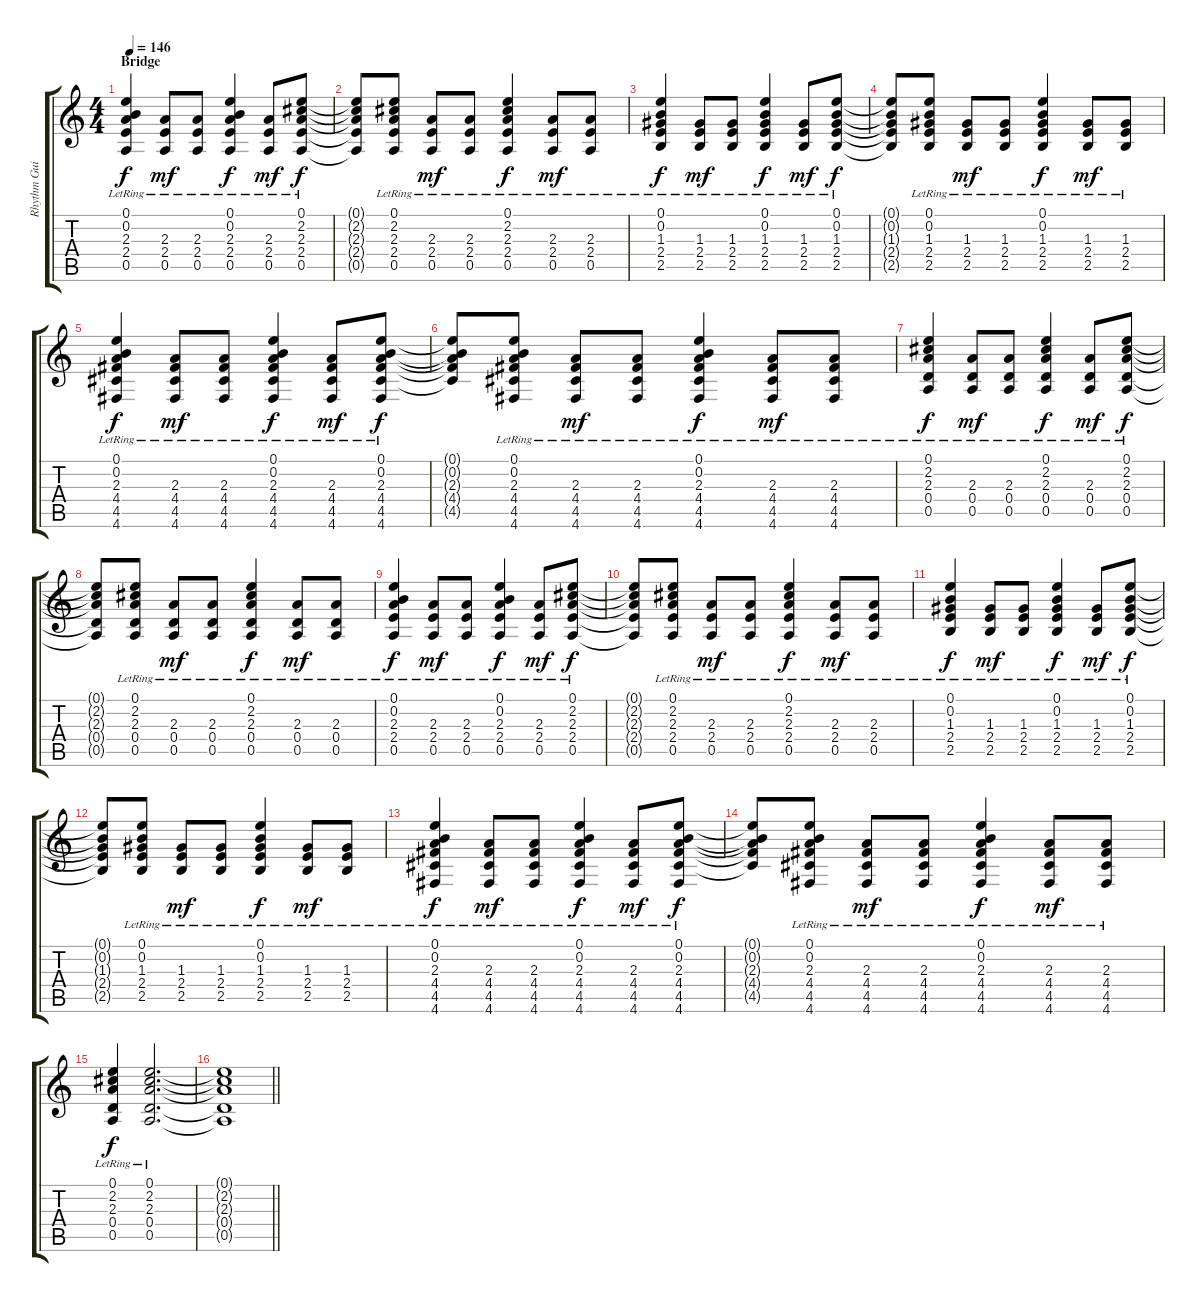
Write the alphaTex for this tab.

\track ("Rhythm Guitar" "Rhythm Gui") {instrument acousticguitarsteel}
\staff {score tabs}
\tuning (E4 B3 G3 D3 A2 D2) {hide}
\ts (4 4)
\section ("" "Bridge")
\tempo 146
\clef g2
\ks c
(0.1{lr} 0.2{lr} 2.3{lr} 2.4{lr} 0.5{lr}).4{dy f} (2.3{lr} 2.4{lr} 0.5{lr}).8{dy mf} (2.3{lr} 2.4{lr} 0.5{lr}).8 (0.1{lr} 0.2{lr} 2.3{lr} 2.4{lr} 0.5{lr}).4{dy f} (2.3{lr} 2.4{lr} 0.5{lr}).8{dy mf} (0.1{lr} 2.2{lr} 2.3{lr} 2.4{lr} 0.5{lr}).8{dy f} |
(0.1{t} 2.2{t} 2.3{t} 2.4{t} 0.5{t}).8 (0.1{lr} 2.2{lr} 2.3{lr} 2.4{lr} 0.5{lr}).8 (2.3{lr} 2.4{lr} 0.5{lr}).8{dy mf} (2.3{lr} 2.4{lr} 0.5{lr}).8 (0.1{lr} 2.2{lr} 2.3{lr} 2.4{lr} 0.5{lr}).4{dy f} (2.3{lr} 2.4{lr} 0.5{lr}).8{dy mf} (2.3{lr} 2.4{lr} 0.5{lr}).8 |
(0.1{lr} 0.2{lr} 1.3{lr} 2.4{lr} 2.5{lr}).4{dy f} (1.3{lr} 2.4{lr} 2.5{lr}).8{dy mf} (1.3{lr} 2.4{lr} 2.5{lr}).8 (0.1{lr} 0.2{lr} 1.3{lr} 2.4{lr} 2.5{lr}).4{dy f} (1.3{lr} 2.4{lr} 2.5{lr}).8{dy mf} (0.1{lr} 0.2{lr} 1.3{lr} 2.4{lr} 2.5{lr}).8{dy f} |
(0.1{t} 0.2{t} 1.3{t} 2.4{t} 2.5{t}).8 (0.1{lr} 0.2{lr} 1.3{lr} 2.4{lr} 2.5{lr}).8 (1.3{lr} 2.4{lr} 2.5{lr}).8{dy mf} (1.3{lr} 2.4{lr} 2.5{lr}).8 (0.1{lr} 0.2{lr} 1.3{lr} 2.4{lr} 2.5{lr}).4{dy f} (1.3{lr} 2.4{lr} 2.5{lr}).8{dy mf} (1.3{lr} 2.4{lr} 2.5{lr}).8 |
(0.1{lr} 0.2{lr} 2.3{lr} 4.4{lr} 4.5{lr} 4.6).4{dy f} (2.3{lr} 4.4{lr} 4.5{lr} 4.6{lr}).8{dy mf} (2.3{lr} 4.4{lr} 4.5{lr} 4.6{lr}).8 (0.1{lr} 0.2{lr} 2.3{lr} 4.4{lr} 4.5{lr} 4.6).4{dy f} (2.3{lr} 4.4{lr} 4.5{lr} 4.6).8{dy mf} (0.1{lr} 0.2{lr} 2.3{lr} 4.4{lr} 4.5{lr} 4.6).8{dy f} |
(0.1{t} 0.2{t} 2.3{t} 4.4{t} 4.5{t}).8 (0.1{lr} 0.2{lr} 2.3{lr} 4.4{lr} 4.5{lr} 4.6).8 (2.3{lr} 4.4{lr} 4.5{lr} 4.6).8{dy mf} (2.3{lr} 4.4{lr} 4.5{lr} 4.6).8 (0.1{lr} 0.2{lr} 2.3{lr} 4.4{lr} 4.5{lr} 4.6).4{dy f} (2.3{lr} 4.4{lr} 4.5{lr} 4.6).8{dy mf} (2.3{lr} 4.4{lr} 4.5{lr} 4.6).8 |
(0.1{lr} 2.2{lr} 2.3{lr} 0.4{lr} 0.5{lr}).4{dy f} (2.3{lr} 0.4{lr} 0.5{lr}).8{dy mf} (2.3{lr} 0.4{lr} 0.5{lr}).8 (0.1{lr} 2.2{lr} 2.3{lr} 0.4{lr} 0.5{lr}).4{dy f} (2.3{lr} 0.4{lr} 0.5{lr}).8{dy mf} (0.1{lr} 2.2{lr} 2.3{lr} 0.4{lr} 0.5{lr}).8{dy f} |
(0.1{t} 2.2{t} 2.3{t} 0.4{t} 0.5{t}).8 (0.1{lr} 2.2{lr} 2.3{lr} 0.4{lr} 0.5{lr}).8 (2.3{lr} 0.4{lr} 0.5{lr}).8{dy mf} (2.3{lr} 0.4{lr} 0.5{lr}).8 (0.1{lr} 2.2{lr} 2.3{lr} 0.4{lr} 0.5{lr}).4{dy f} (2.3{lr} 0.4{lr} 0.5{lr}).8{dy mf} (2.3{lr} 0.4{lr} 0.5{lr}).8 |
(0.1{lr} 0.2{lr} 2.3{lr} 2.4{lr} 0.5{lr}).4{dy f} (2.3{lr} 2.4{lr} 0.5{lr}).8{dy mf} (2.3{lr} 2.4{lr} 0.5{lr}).8 (0.1{lr} 0.2{lr} 2.3{lr} 2.4{lr} 0.5{lr}).4{dy f} (2.3{lr} 2.4{lr} 0.5{lr}).8{dy mf} (0.1{lr} 2.2{lr} 2.3{lr} 2.4{lr} 0.5{lr}).8{dy f} |
(0.1{t} 2.2{t} 2.3{t} 2.4{t} 0.5{t}).8 (0.1{lr} 2.2{lr} 2.3{lr} 2.4{lr} 0.5{lr}).8 (2.3{lr} 2.4{lr} 0.5{lr}).8{dy mf} (2.3{lr} 2.4{lr} 0.5{lr}).8 (0.1{lr} 2.2{lr} 2.3{lr} 2.4{lr} 0.5{lr}).4{dy f} (2.3{lr} 2.4{lr} 0.5{lr}).8{dy mf} (2.3{lr} 2.4{lr} 0.5{lr}).8 |
(0.1{lr} 0.2{lr} 1.3{lr} 2.4{lr} 2.5{lr}).4{dy f} (1.3{lr} 2.4{lr} 2.5{lr}).8{dy mf} (1.3{lr} 2.4{lr} 2.5{lr}).8 (0.1{lr} 0.2{lr} 1.3{lr} 2.4{lr} 2.5{lr}).4{dy f} (1.3{lr} 2.4{lr} 2.5{lr}).8{dy mf} (0.1{lr} 0.2{lr} 1.3{lr} 2.4{lr} 2.5{lr}).8{dy f} |
(0.1{t} 0.2{t} 1.3{t} 2.4{t} 2.5{t}).8 (0.1{lr} 0.2{lr} 1.3{lr} 2.4{lr} 2.5{lr}).8 (1.3{lr} 2.4{lr} 2.5{lr}).8{dy mf} (1.3{lr} 2.4{lr} 2.5{lr}).8 (0.1{lr} 0.2{lr} 1.3{lr} 2.4{lr} 2.5{lr}).4{dy f} (1.3{lr} 2.4{lr} 2.5{lr}).8{dy mf} (1.3{lr} 2.4{lr} 2.5{lr}).8 |
(0.1{lr} 0.2{lr} 2.3{lr} 4.4{lr} 4.5{lr} 4.6).4{dy f} (2.3{lr} 4.4{lr} 4.5{lr} 4.6{lr}).8{dy mf} (2.3{lr} 4.4{lr} 4.5{lr} 4.6{lr}).8 (0.1{lr} 0.2{lr} 2.3{lr} 4.4{lr} 4.5{lr} 4.6).4{dy f} (2.3{lr} 4.4{lr} 4.5{lr} 4.6).8{dy mf} (0.1{lr} 0.2{lr} 2.3{lr} 4.4{lr} 4.5{lr} 4.6).8{dy f} |
(0.1{t} 0.2{t} 2.3{t} 4.4{t} 4.5{t}).8 (0.1{lr} 0.2{lr} 2.3{lr} 4.4{lr} 4.5{lr} 4.6).8 (2.3{lr} 4.4{lr} 4.5{lr} 4.6).8{dy mf} (2.3{lr} 4.4{lr} 4.5{lr} 4.6).8 (0.1{lr} 0.2{lr} 2.3{lr} 4.4{lr} 4.5{lr} 4.6).4{dy f} (2.3{lr} 4.4{lr} 4.5{lr} 4.6).8{dy mf} (2.3{lr} 4.4{lr} 4.5{lr} 4.6).8 |
(0.1{lr} 2.2{lr} 2.3{lr} 0.4{lr} 0.5{lr}).4{dy f} (0.1{lr} 2.2{lr} 2.3{lr} 0.4{lr} 0.5{lr}).2{d} |
\barLineRight lightlight
(0.1{t} 2.2{t} 2.3{t} 0.4{t} 0.5{t}).1
